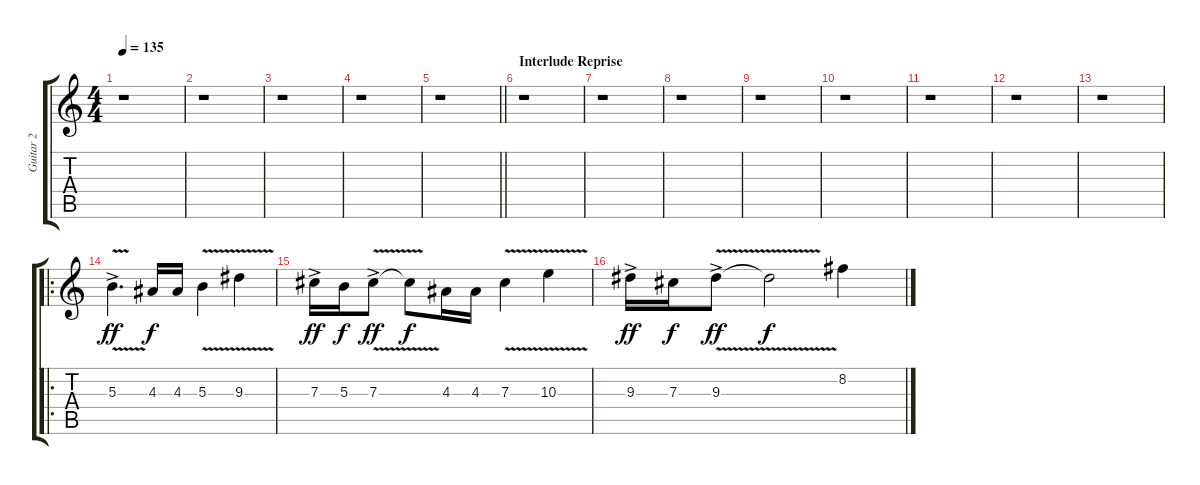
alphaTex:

\track ("Guitar 2" "Guitar 2") {instrument distortionguitar}
\staff {score tabs}
\tuning (Eb4 Bb3 Gb3 Db3 Ab2 Eb2) {hide}
\ts (4 4)
\tempo 135
\clef g2
\ks c
r.1{dy f} |
r.1 |
r.1 |
r.1 |
\barLineRight lightlight
r.1 |
\section ("" "Interlude Reprise")
r.1 |
r.1 |
r.1 |
r.1 |
r.1 |
r.1 |
r.1 |
r.1 |
\ro
5.3{v ac}.4{d dy ff} 4.3.16{dy f} 4.3.16 5.3{v}.4 9.3{v}.4 |
7.3{ac}.16{dy ff} 5.3.16{dy f} 7.3{v ac}.8{dy ff} 7.3{t}.8{dy f} 4.3.16 4.3.16 7.3{v}.4 10.3{v}.4 |
9.3{ac}.16{dy ff} 7.3.16{dy f} 9.3{v ac}.8{dy ff} 9.3{t}.2{dy f} 8.2.4
